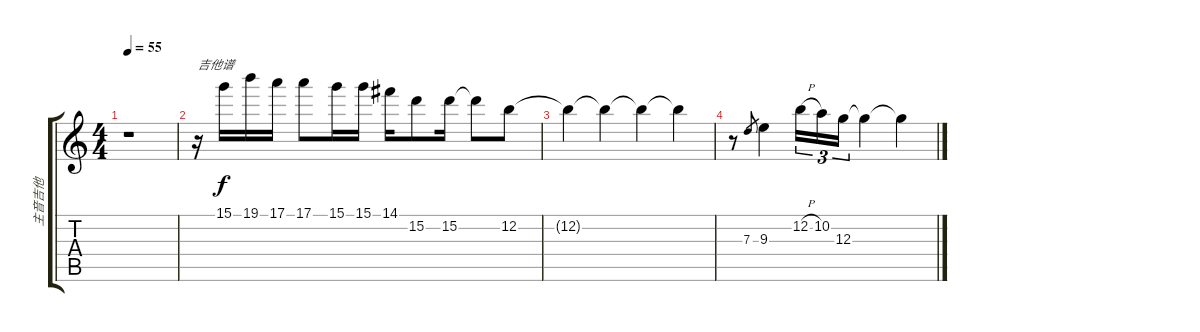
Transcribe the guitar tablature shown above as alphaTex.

\track ("主音吉他" "主音吉他") {instrument distortionguitar}
\staff {score tabs}
\tuning (E4 B3 G3 D3 A2 E2) {hide}
\ts (4 4)
\tempo 55
\clef g2
\ks c
r.1{dy f} |
r.16{txt "吉他谱"} 15.1.16 19.1.16 17.1.16 17.1.8 15.1.16 15.1.16 14.1.16 15.2.8 15.2.16 15.2{t}.8 12.2.8 |
12.2{t}.4 12.2{t}.4{volume 12} 12.2{t}.4{volume 10} 12.2{t}.4{volume 8} |
r.8{volume 14} 7.3.8{gr} 9.3.4 12.2{h}.16{tu (3 2)} 10.2.16{tu (3 2)} 12.3.16{tu (3 2) volume 11} 12.3{t}.4{volume 10} 12.3{t}.4
